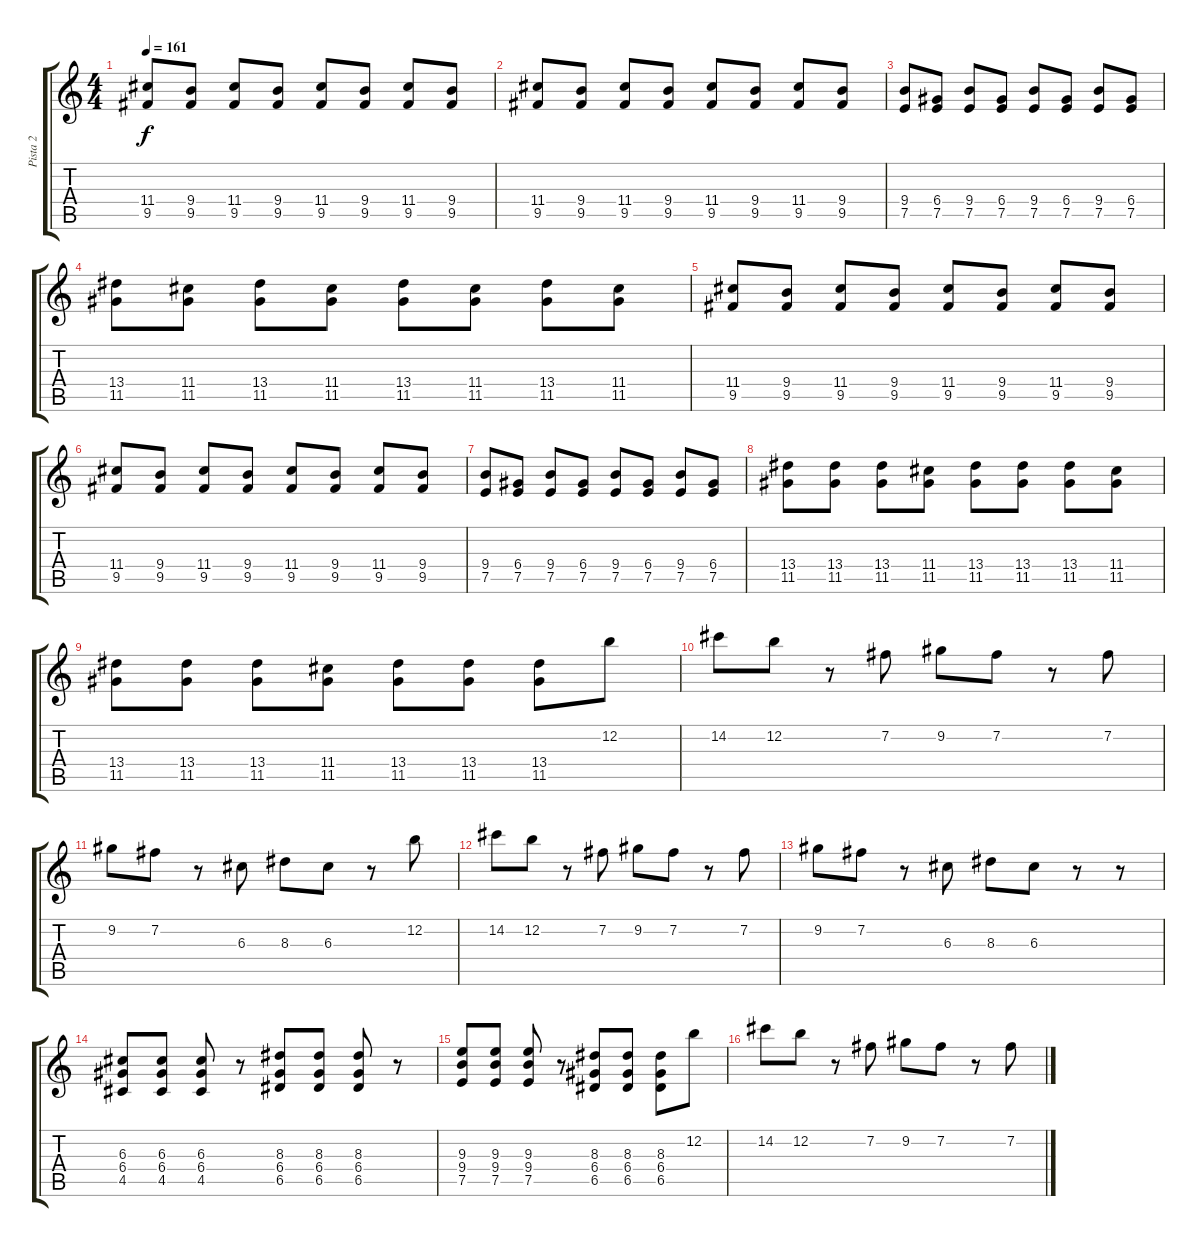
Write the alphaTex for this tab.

\track ("Pista 2" "Pista 2") {instrument distortionguitar}
\staff {score tabs}
\tuning (E4 B3 G3 D3 A2 E2) {hide}
\ts (4 4)
\tempo 161
\clef g2
\ks c
(11.4 9.5).8{dy f} (9.4 9.5).8 (11.4 9.5).8 (9.4 9.5).8 (11.4 9.5).8 (9.4 9.5).8 (11.4 9.5).8 (9.4 9.5).8 |
(11.4 9.5).8 (9.4 9.5).8 (11.4 9.5).8 (9.4 9.5).8 (11.4 9.5).8 (9.4 9.5).8 (11.4 9.5).8 (9.4 9.5).8 |
(9.4 7.5).8 (6.4 7.5).8 (9.4 7.5).8 (6.4 7.5).8 (9.4 7.5).8 (6.4 7.5).8 (9.4 7.5).8 (6.4 7.5).8 |
(13.4 11.5).8 (11.4 11.5).8 (13.4 11.5).8 (11.4 11.5).8 (13.4 11.5).8 (11.4 11.5).8 (13.4 11.5).8 (11.4 11.5).8 |
(11.4 9.5).8 (9.4 9.5).8 (11.4 9.5).8 (9.4 9.5).8 (11.4 9.5).8 (9.4 9.5).8 (11.4 9.5).8 (9.4 9.5).8 |
(11.4 9.5).8 (9.4 9.5).8 (11.4 9.5).8 (9.4 9.5).8 (11.4 9.5).8 (9.4 9.5).8 (11.4 9.5).8 (9.4 9.5).8 |
(9.4 7.5).8 (6.4 7.5).8 (9.4 7.5).8 (6.4 7.5).8 (9.4 7.5).8 (6.4 7.5).8 (9.4 7.5).8 (6.4 7.5).8 |
(13.4 11.5).8 (13.4 11.5).8 (13.4 11.5).8 (11.4 11.5).8 (13.4 11.5).8 (13.4 11.5).8 (13.4 11.5).8 (11.4 11.5).8 |
(13.4 11.5).8 (13.4 11.5).8 (13.4 11.5).8 (11.4 11.5).8 (13.4 11.5).8 (13.4 11.5).8 (13.4 11.5).8 12.2.8 |
14.2.8 12.2.8 r.8 7.2.8 9.2.8 7.2.8 r.8 7.2.8 |
9.2.8 7.2.8 r.8 6.3.8 8.3.8 6.3.8 r.8 12.2.8 |
14.2.8 12.2.8 r.8 7.2.8 9.2.8 7.2.8 r.8 7.2.8 |
9.2.8 7.2.8 r.8 6.3.8 8.3.8 6.3.8 r.8 r.8 |
(6.3 6.4 4.5).8 (6.3 6.4 4.5).8 (6.3 6.4 4.5).8 r.8 (8.3 6.4 6.5).8 (8.3 6.4 6.5).8 (8.3 6.4 6.5).8 r.8 |
(9.3 9.4 7.5).8 (9.3 9.4 7.5).8 (9.3 9.4 7.5).8 r.8 (8.3 6.4 6.5).8 (8.3 6.4 6.5).8 (8.3 6.4 6.5).8 12.2.8 |
14.2.8 12.2.8 r.8 7.2.8 9.2.8 7.2.8 r.8 7.2.8
